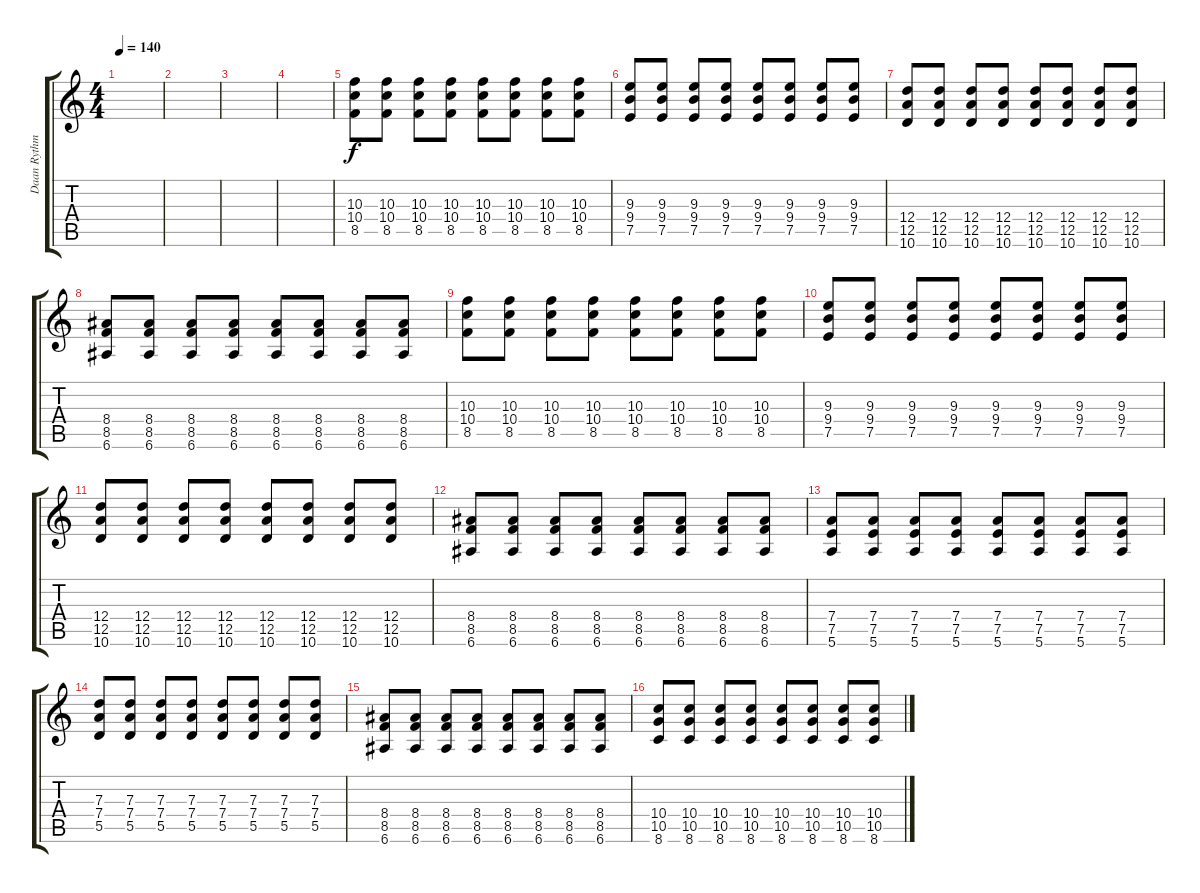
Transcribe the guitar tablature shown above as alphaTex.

\track ("Daan Rythm" "Daan Rythm") {instrument overdrivenguitar}
\staff {score tabs}
\tuning (E4 B3 G3 D3 A2 E2) {hide}
\ts (4 4)
\tempo 140
\clef g2
\ks c
|
|
|
|
(10.3 10.4 8.5).8 (10.3 10.4 8.5).8 (10.3 10.4 8.5).8 (10.3 10.4 8.5).8 (10.3 10.4 8.5).8 (10.3 10.4 8.5).8 (10.3 10.4 8.5).8 (10.3 10.4 8.5).8 |
(9.3 9.4 7.5).8 (9.3 9.4 7.5).8 (9.3 9.4 7.5).8 (9.3 9.4 7.5).8 (9.3 9.4 7.5).8 (9.3 9.4 7.5).8 (9.3 9.4 7.5).8 (9.3 9.4 7.5).8 |
(12.4 12.5 10.6).8 (12.4 12.5 10.6).8 (12.4 12.5 10.6).8 (12.4 12.5 10.6).8 (12.4 12.5 10.6).8 (12.4 12.5 10.6).8 (12.4 12.5 10.6).8 (12.4 12.5 10.6).8 |
(8.4 8.5 6.6).8 (8.4 8.5 6.6).8 (8.4 8.5 6.6).8 (8.4 8.5 6.6).8 (8.4 8.5 6.6).8 (8.4 8.5 6.6).8 (8.4 8.5 6.6).8 (8.4 8.5 6.6).8 |
(10.3 10.4 8.5).8 (10.3 10.4 8.5).8 (10.3 10.4 8.5).8 (10.3 10.4 8.5).8 (10.3 10.4 8.5).8 (10.3 10.4 8.5).8 (10.3 10.4 8.5).8 (10.3 10.4 8.5).8 |
(9.3 9.4 7.5).8 (9.3 9.4 7.5).8 (9.3 9.4 7.5).8 (9.3 9.4 7.5).8 (9.3 9.4 7.5).8 (9.3 9.4 7.5).8 (9.3 9.4 7.5).8 (9.3 9.4 7.5).8 |
(12.4 12.5 10.6).8 (12.4 12.5 10.6).8 (12.4 12.5 10.6).8 (12.4 12.5 10.6).8 (12.4 12.5 10.6).8 (12.4 12.5 10.6).8 (12.4 12.5 10.6).8 (12.4 12.5 10.6).8 |
(8.4 8.5 6.6).8 (8.4 8.5 6.6).8 (8.4 8.5 6.6).8 (8.4 8.5 6.6).8 (8.4 8.5 6.6).8 (8.4 8.5 6.6).8 (8.4 8.5 6.6).8 (8.4 8.5 6.6).8 |
(7.4 7.5 5.6).8 (7.4 7.5 5.6).8 (7.4 7.5 5.6).8 (7.4 7.5 5.6).8 (7.4 7.5 5.6).8 (7.4 7.5 5.6).8 (7.4 7.5 5.6).8 (7.4 7.5 5.6).8 |
(7.3 7.4 5.5).8 (7.3 7.4 5.5).8 (7.3 7.4 5.5).8 (7.3 7.4 5.5).8 (7.3 7.4 5.5).8 (7.3 7.4 5.5).8 (7.3 7.4 5.5).8 (7.3 7.4 5.5).8 |
(8.4 8.5 6.6).8 (8.4 8.5 6.6).8 (8.4 8.5 6.6).8 (8.4 8.5 6.6).8 (8.4 8.5 6.6).8 (8.4 8.5 6.6).8 (8.4 8.5 6.6).8 (8.4 8.5 6.6).8 |
(10.4 10.5 8.6).8 (10.4 10.5 8.6).8 (10.4 10.5 8.6).8 (10.4 10.5 8.6).8 (10.4 10.5 8.6).8 (10.4 10.5 8.6).8 (10.4 10.5 8.6).8 (10.4 10.5 8.6).8
